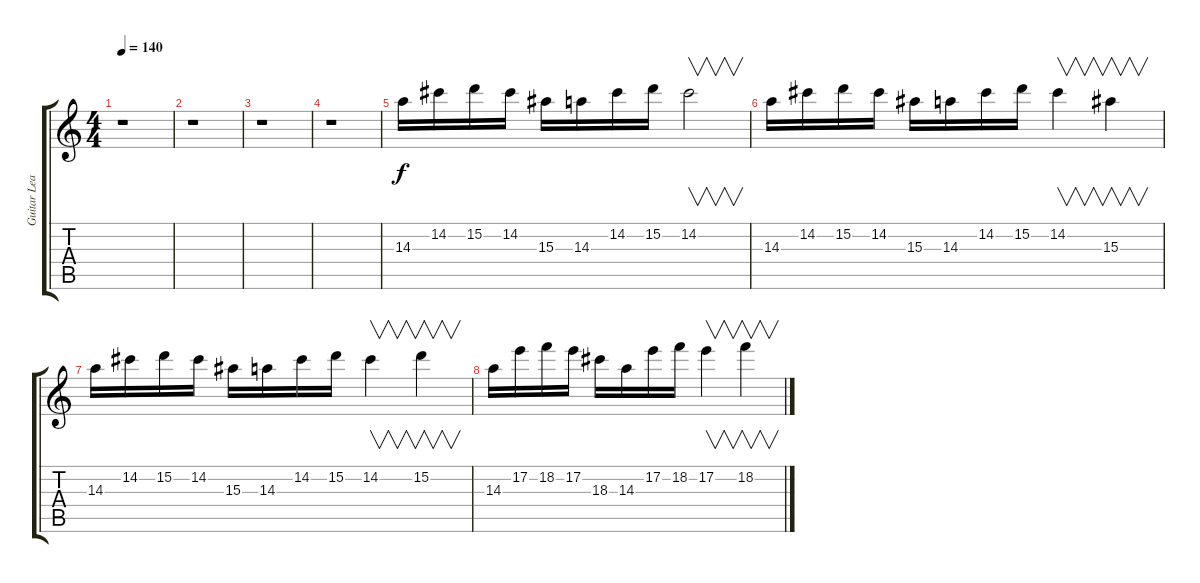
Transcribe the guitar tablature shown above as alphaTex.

\track ("Guitar Lead" "Guitar Lea") {instrument distortionguitar}
\staff {score tabs}
\tuning (E4 B3 G3 D3 A2 E2) {hide}
\ts (4 4)
\tempo 140
\clef g2
\ks c
r.1{dy f} |
r.1 |
r.1 |
r.1 |
14.3.16 14.2.16 15.2.16 14.2.16 15.3.16 14.3.16 14.2.16 15.2.16 14.2.2{v} |
14.3.16 14.2.16 15.2.16 14.2.16 15.3.16 14.3.16 14.2.16 15.2.16 14.2.4{v} 15.3.4{v} |
14.3.16 14.2.16 15.2.16 14.2.16 15.3.16 14.3.16 14.2.16 15.2.16 14.2.4{v} 15.2.4{v} |
14.3.16 17.2.16 18.2.16 17.2.16 18.3.16 14.3.16 17.2.16 18.2.16 17.2.4{v} 18.2.4{v}
